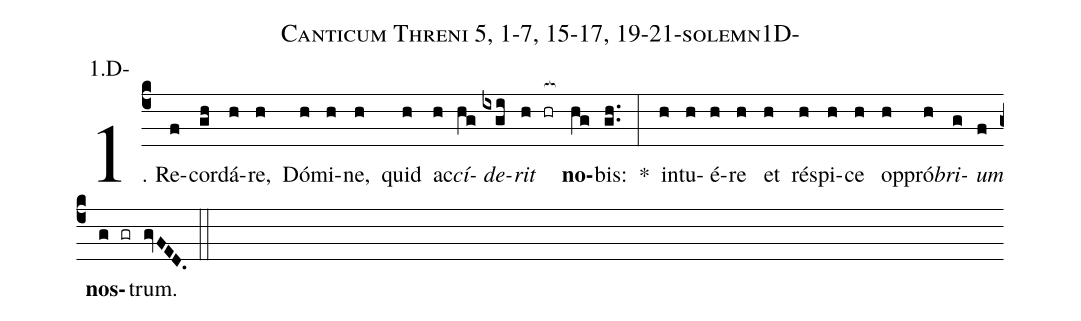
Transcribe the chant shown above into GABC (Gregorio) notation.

name: Canticum Threni 5, 1-7, 15-17, 19-21-solemn1D-;
annotation: 1.D-;
%%
(c4)1. Re(f)cor(gh)dá(h)re,(h) Dó(h)mi(h)ne,(h) quid(h) ac(h)<i>cí</i>(hg)<i>de</i>(ixgi)<i>rit</i>(h hr[ocb:1{]) <b>no</b>(hg[ocb:0}])bis:(gh..) *(:) in(h)tu(h)é(h)re(h) et(h) ré(h)spi(h)ce(h) op(h)pró(h)<i>bri</i>(g)<i>um</i>(f) <b>nos</b>(g gr)trum.(gvFED.) (::)
